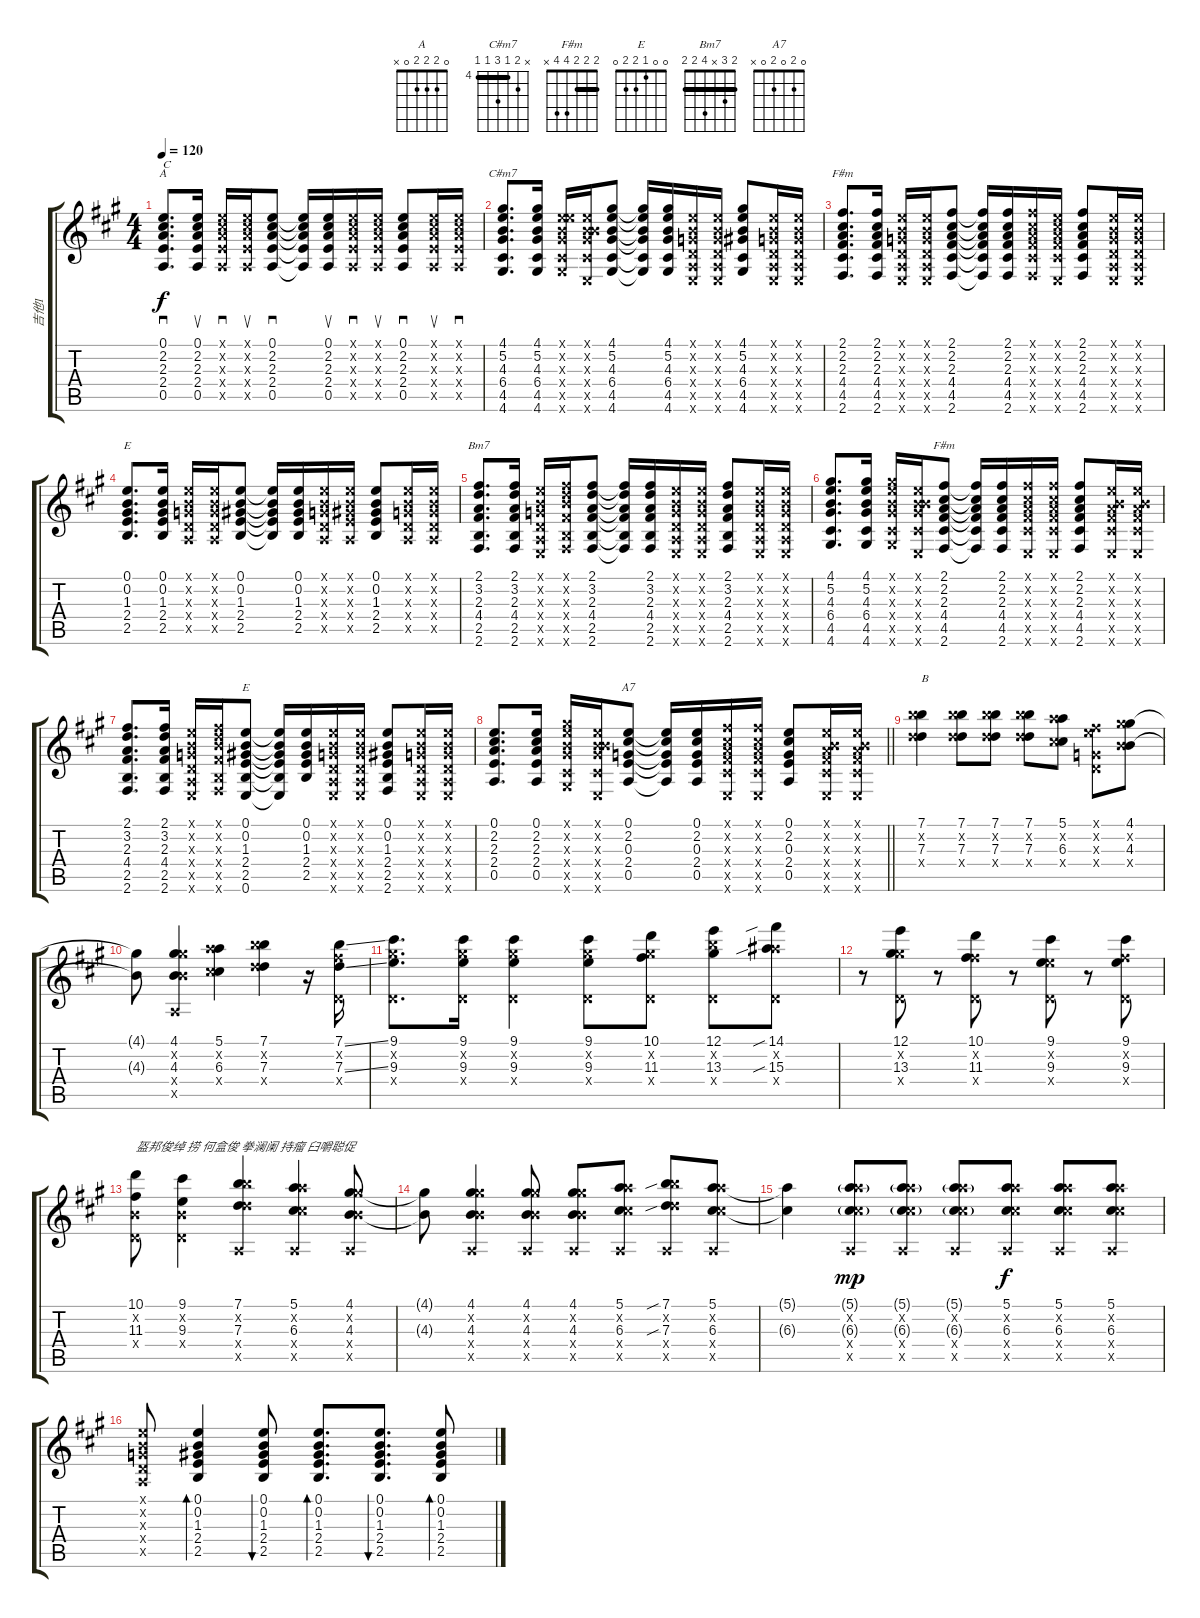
\track ("吉他1" "吉他1") {instrument acousticguitarsteel}
\staff {score tabs}
\tuning (E4 B3 G3 D3 A2 E2) {hide}
\chord ("A" 0 2 2 2 0 x)
\chord ("C#m7" x 5 4 6 4 4) {firstfret 4 barre 4}
\chord ("F#m" x 2 2 4 4 2) {barre 2}
\chord ("E" 0 0 1 2 2 x)
\chord ("Bm7" 2 3 x 4 2 2) {barre 2}
\chord ("F#m" 2 2 2 4 4 x) {barre 2}
\chord ("E" 0 0 1 2 2 0)
\chord ("A7" 0 2 0 2 0 x)
\ts (4 4)
\tempo 120
\clef g2
\ks a
(0.1 2.2 2.3 2.4 0.5).8{d sd ch "A" txt "C" dy f volume 13} (0.1 2.2 2.3 2.4 0.5).16{su} (0.1{x} 2.2{x} 2.3{x} 2.4{x} 0.5{x}).16{sd} (0.1{x} 2.2{x} 2.3{x} 2.4{x} 0.5{x}).16{su} (0.1 2.2 2.3 2.4 0.5).8{sd} (0.1{t} 2.2{t} 2.3{t} 2.4{t} 0.5{t}).16 (0.1 2.2 2.3 2.4 0.5).16{su} (0.1{x} 2.2{x} 2.3{x} 2.4{x} 0.5{x}).16{sd} (0.1{x} 2.2{x} 2.3{x} 2.4{x} 0.5{x}).16{su} (0.1 2.2 2.3 2.4 0.5).8{sd} (0.1{x} 2.2{x} 2.3{x} 2.4{x} 0.5{x}).16{su} (0.1{x} 2.2{x} 2.3{x} 2.4{x} 0.5{x}).16{sd} |
(4.1 5.2 4.3 6.4 4.5 4.6).8{d ch "C#m7"} (4.1 5.2 4.3 6.4 4.5 4.6).16 (0.1{x} 5.2{x} 4.3{x} 6.4{x} 4.5{x} 4.6{x}).16 (0.1{x} 0.2{x} 4.3{x} 6.4{x} 4.5{x} 0.6{x}).16 (4.1 5.2 4.3 6.4 4.5 4.6).8 (4.1{t} 5.2{t} 4.3{t} 6.4{t} 4.5{t} 4.6{t}).16 (4.1 5.2 4.3 6.4 4.5 4.6).16 (0.1{x} 0.2{x} 0.3{x} 0.4{x} 0.5{x} 0.6{x}).16 (0.1{x} 0.2{x} 0.3{x} 0.4{x} 0.5{x} 0.6{x}).16 (4.1 5.2 4.3 6.4 4.5 4.6).8 (0.1{x} 0.2{x} 0.3{x} 0.4{x} 0.5{x} 0.6{x}).16 (0.1{x} 0.2{x} 0.3{x} 0.4{x} 0.5{x} 0.6{x}).16 |
(2.1 2.2 2.3 4.4 4.5 2.6).8{d ch "F#m"} (2.1 2.2 2.3 4.4 4.5 2.6).16 (0.1{x} 0.2{x} 0.3{x} 0.4{x} 0.5{x} 0.6{x}).16 (0.1{x} 0.2{x} 0.3{x} 0.4{x} 0.5{x} 0.6{x}).16 (2.1 2.2 2.3 4.4 4.5 2.6).8 (2.1{t} 2.2{t} 2.3{t} 4.4{t} 4.5{t} 2.6{t}).16 (2.1 2.2 2.3 4.4 4.5 2.6).16 (2.1{x} 2.2{x} 2.3{x} 4.4{x} 4.5{x} 2.6{x}).16 (0.1{x} 2.2{x} 2.3{x} 4.4{x} 4.5{x} 0.6{x}).16 (2.1 2.2 2.3 4.4 4.5 2.6).8 (0.1{x} 0.2{x} 0.3{x} 0.4{x} 0.5{x} 0.6{x}).16 (0.1{x} 0.2{x} 0.3{x} 0.4{x} 0.5{x} 0.6{x}).16 |
(0.1 0.2 1.3 2.4 2.5).8{d ch "E"} (0.1 0.2 1.3 2.4 2.5).16 (0.1{x} 0.2{x} 0.3{x} 0.4{x} 0.5{x}).16 (0.1{x} 0.2{x} 0.3{x} 0.4{x} 0.5{x}).16 (0.1 0.2 1.3 2.4 2.5).8 (0.1{t} 0.2{t} 1.3{t} 2.4{t} 2.5{t}).16 (0.1 0.2 1.3 2.4 2.5).16 (0.1{x} 0.2{x} 0.3{x} 0.4{x} 0.5{x}).16 (0.1{x} 0.2{x} 1.3{x} 2.4{x} 0.5{x}).16 (0.1 0.2 1.3 2.4 2.5).8 (0.1{x} 0.2{x} 0.3{x} 0.4{x} 0.5{x}).16 (0.1{x} 0.2{x} 0.3{x} 0.4{x} 0.5{x}).16 |
(2.1 3.2 2.3 4.4 2.5 2.6).8{d ch "Bm7"} (2.1 3.2 2.3 4.4 2.5 2.6).16 (0.1{x} 0.2{x} 0.3{x} 0.4{x} 0.5{x} 0.6{x}).16 (2.1{x} 3.2{x} 4.3{x} 4.4{x} 2.5{x} 2.6{x}).16 (2.1 3.2 2.3 4.4 2.5 2.6).8 (2.1{t} 3.2{t} 2.3{t} 4.4{t} 2.5{t} 2.6{t}).16 (2.1 3.2 2.3 4.4 2.5 2.6).16 (0.1{x} 0.2{x} 0.3{x} 0.4{x} 0.5{x} 0.6{x}).16 (0.1{x} 0.2{x} 0.3{x} 0.4{x} 0.5{x} 0.6{x}).16 (2.1 3.2 2.3 4.4 2.5 2.6).8 (0.1{x} 0.2{x} 0.3{x} 0.4{x} 0.5{x} 0.6{x}).16 (0.1{x} 0.2{x} 0.3{x} 0.4{x} 0.5{x} 0.6{x}).16 |
(4.1 5.2 4.3 6.4 4.5 4.6).8{d} (4.1 5.2 4.3 6.4 4.5 4.6).16 (4.1{x} 5.2{x} 4.3{x} 6.4{x} 4.5{x} 4.6{x}).16 (0.1{x} 0.2{x} 4.3{x} 6.4{x} 4.5{x} 0.6{x}).16 (2.1 2.2 2.3 4.4 4.5 2.6).8{ch "F#m"} (2.1{t} 2.2{t} 2.3{t} 4.4{t} 4.5{t} 2.6{t}).16 (2.1 2.2 2.3 4.4 4.5 2.6).16 (2.1{x} 2.2{x} 2.3{x} 4.4{x} 4.5{x} 0.6{x}).16 (2.1{x} 2.2{x} 2.3{x} 4.4{x} 4.5{x} 0.6{x}).16 (2.1 2.2 2.3 4.4 4.5 2.6).8 (0.1{x} 0.2{x} 2.3{x} 4.4{x} 4.5{x} 0.6{x}).16 (0.1{x} 0.2{x} 2.3{x} 4.4{x} 4.5{x} 0.6{x}).16 |
(2.1 3.2 2.3 4.4 2.5 2.6).8{d} (2.1 3.2 2.3 4.4 2.5 2.6).16 (0.1{x} 0.2{x} 0.3{x} 0.4{x} 0.5{x} 0.6{x}).16 (2.1{x} 3.2{x} 4.3{x} 4.4{x} 2.5{x} 2.6{x}).16 (0.1 0.2 1.3 2.4 2.5 0.6).8{ch "E"} (0.1{t} 0.2{t} 1.3{t} 2.4{t} 2.5{t} 0.6{t}).16 (0.1 0.2 1.3 2.4 2.5).16 (0.1{x} 0.2{x} 0.3{x} 0.4{x} 0.5{x} 0.6{x}).16 (0.1{x} 0.2{x} 0.3{x} 0.4{x} 0.5{x} 0.6{x}).16 (0.1 0.2 1.3 2.4 2.5 2.6).8 (0.1{x} 0.2{x} 0.3{x} 0.4{x} 0.5{x} 0.6{x}).16 (0.1{x} 0.2{x} 0.3{x} 0.4{x} 0.5{x} 0.6{x}).16 |
\barLineRight lightlight
(0.1 2.2 2.3 2.4 0.5).8{d} (0.1 2.2 2.3 2.4 0.5).16 (4.1{x} 5.2{x} 4.3{x} 6.4{x} 4.5{x} 4.6{x}).16 (0.1{x} 0.2{x} 4.3{x} 6.4{x} 4.5{x} 0.6{x}).16 (0.1 2.2 0.3 2.4 0.5).8{ch "A7"} (0.1{t} 2.2{t} 0.3{t} 2.4{t} 0.5{t}).16 (0.1 2.2 0.3 2.4 0.5).16 (2.1{x} 2.2{x} 2.3{x} 4.4{x} 4.5{x} 0.6{x}).16 (2.1{x} 2.2{x} 2.3{x} 4.4{x} 4.5{x} 0.6{x}).16 (0.1 2.2 0.3 2.4 0.5).8 (0.1{x} 0.2{x} 2.3{x} 4.4{x} 4.5{x} 0.6{x}).16 (0.1{x} 0.2{x} 2.3{x} 4.4{x} 4.5{x} 0.6{x}).16 |
(7.1 12.2{x} 7.3 12.4{x}).4{txt "B" volume 14} (7.1 12.2{x} 7.3 12.4{x}).8 (7.1 12.2{x} 7.3 12.4{x}).8 (7.1 12.2{x} 7.3 12.4{x}).8 (5.1 10.2{x} 6.3 11.4{x}).8 (0.1{x} 7.2{x} 0.3{x} 0.4{x}).8 (4.1 9.2{x} 4.3 9.4{x}).8 |
(4.1{t} 4.3{t}).8 (4.1 9.2{x} 4.3 9.4{x} 0.5{x}).4 (5.1 10.2{x} 6.3 11.4{x}).4 (7.1 12.2{x} 7.3 12.4{x}).4 r.16 (7.1{ss} 7.2{x} 7.3{ss} 0.4{x}).16 |
(9.1 9.2{x} 9.3 0.4{x}).8{d} (9.1 9.2{x} 9.3 0.4{x}).16 (9.1 9.2{x} 9.3 0.4{x}).4 (9.1 9.2{x} 9.3 0.4{x}).8 (10.1 9.2{x} 11.3 0.4{x}).8 (12.1 12.2{x} 13.3 0.4{x}).8 (14.1{sib} 11.2{x} 15.3{sib} 0.4{x}).8 |
r.8 (12.1 9.2{x} 13.3 0.4{x}).8 r.8 (10.1 7.2{x} 11.3 0.4{x}).8 r.8 (9.1 5.2{x} 9.3 0.4{x}).8 r.8 (9.1 7.2{x} 9.3 0.4{x}).8 |
(10.1 0.2{x} 11.3 0.4{x}).8{txt "盔邦俊绰 捞 何盒俊 拳澜阑 持瘤 臼嚼聪促"} (9.1 0.2{x} 9.3 0.4{x}).4 (7.1 12.2{x} 7.3 12.4{x} 0.5{x}).4 (5.1 10.2{x} 6.3 11.4{x} 0.5{x}).4 (4.1 9.2{x} 4.3 9.4{x} 0.5{x}).8 |
(4.1{t} 4.3{t}).8 (4.1 9.2{x} 4.3 9.4{x} 0.5{x}).4 (4.1 9.2{x} 4.3 9.4{x} 0.5{x}).8 (4.1 9.2{x} 4.3 9.4{x} 0.5{x}).8 (5.1 10.2{x} 6.3 11.4{x} 0.5{x}).8 (7.1{sib} 12.2{x} 7.3{sib} 12.4{x} 0.5{x}).8 (5.1 10.2{x} 6.3 11.4{x} 0.5{x}).8 |
(5.1{t} 6.3{t}).4 (5.1{g} 10.2{x} 6.3{g} 11.4{x} 0.5{x}).8{dy mp} (5.1{g} 10.2{x} 6.3{g} 11.4{x} 0.5{x}).8 (5.1{g} 10.2{x} 6.3{g} 11.4{x} 0.5{x}).8 (5.1 10.2{x} 6.3 11.4{x} 0.5{x}).8{dy f} (5.1 10.2{x} 6.3 11.4{x} 0.5{x}).8 (5.1 10.2{x} 6.3 11.4{x} 0.5{x}).8 |
(0.1{x} 0.2{x} 0.3{x} 0.4{x} 0.5{x}).8 (0.1 0.2 1.3 2.4 2.5).4{bd 60} (0.1 0.2 1.3 2.4 2.5).8{bu 60} (0.1 0.2 1.3 2.4 2.5).8{d bd 60} (0.1 0.2 1.3 2.4 2.5).8{d bu 60} (0.1 0.2 1.3 2.4 2.5).8{bd 60}
